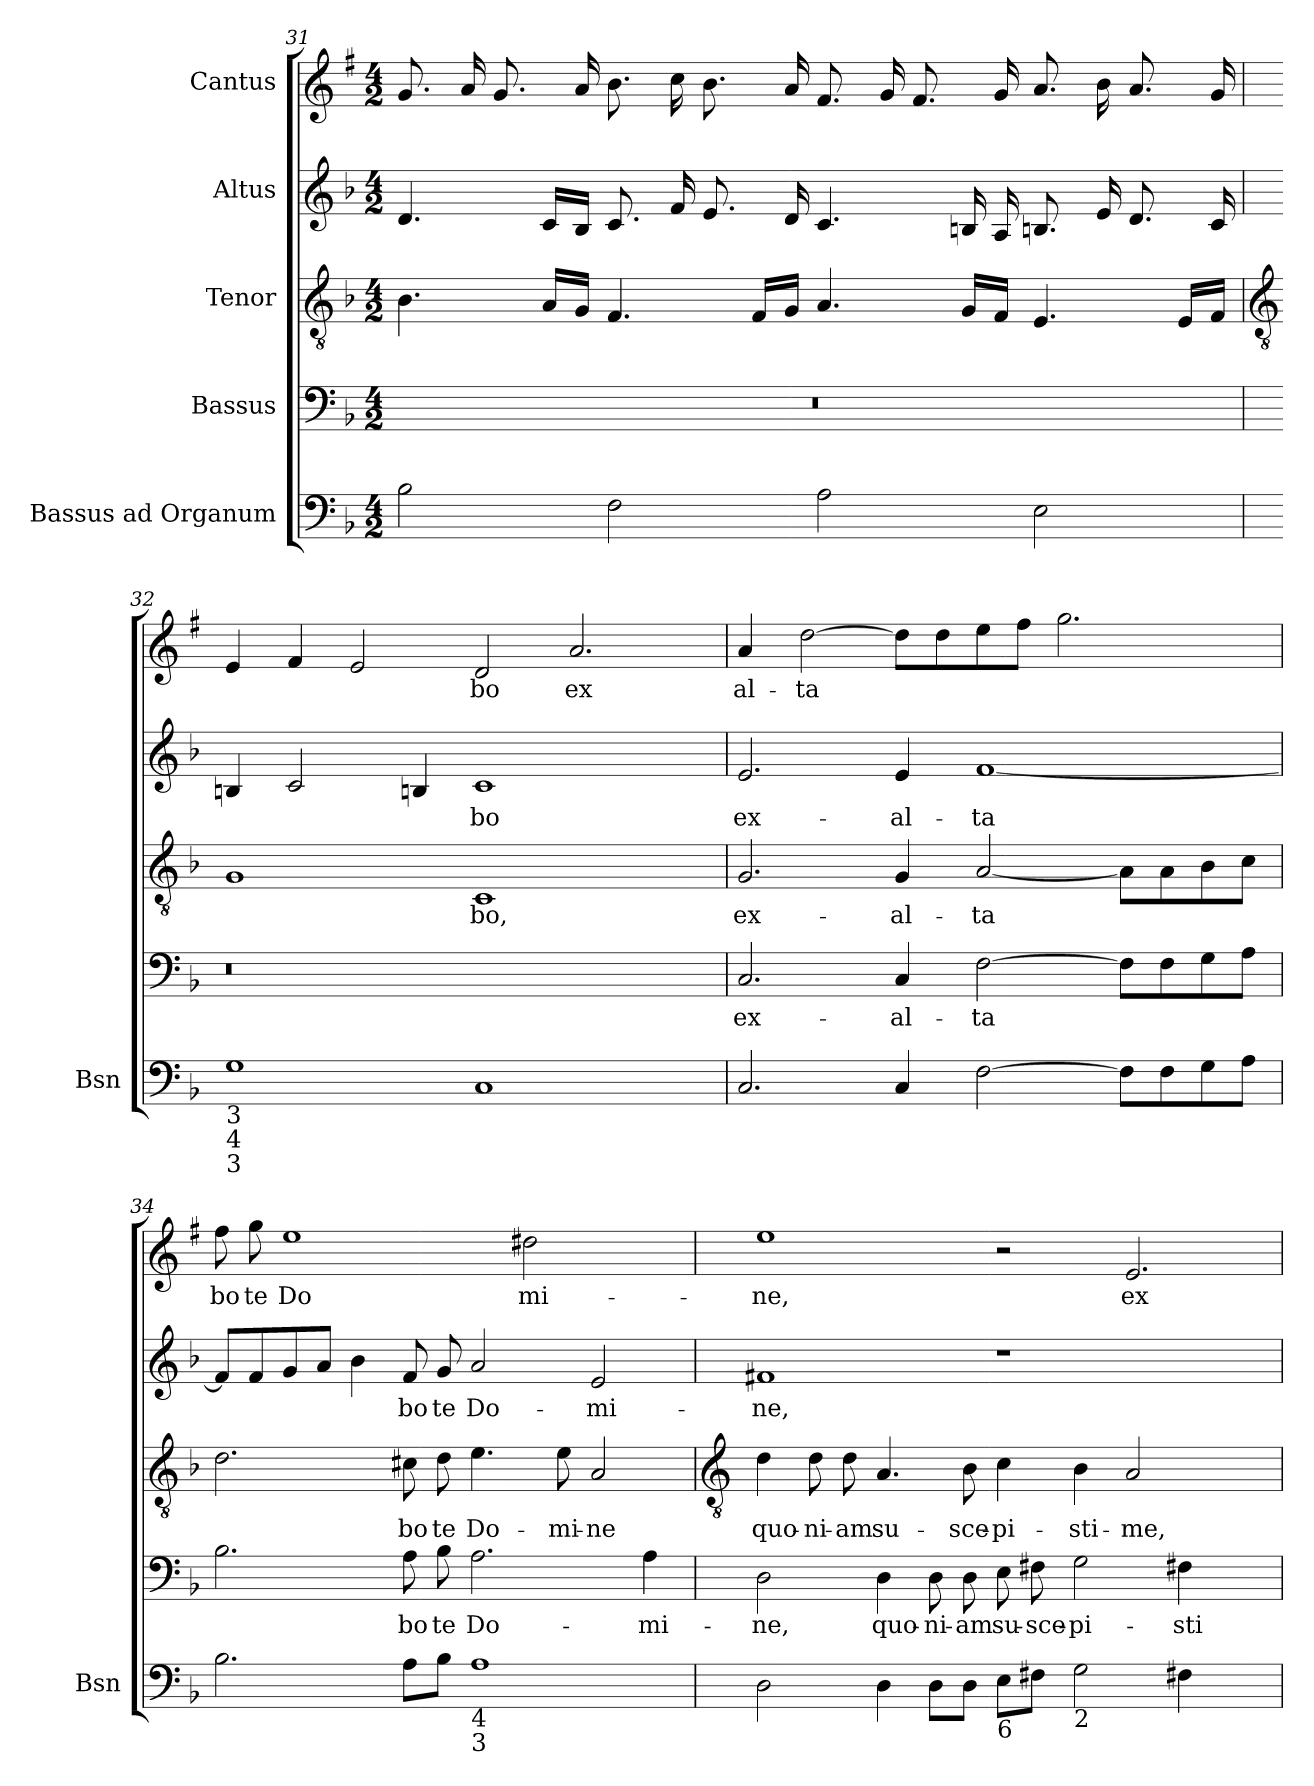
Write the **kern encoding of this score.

**kern	**kern	**text	**kern	**text	**kern	**text	**kern	**text
*part5	*part4	*part4	*part3	*part3	*part2	*part2	*part1	*part1
*staff5	*staff4	*staff4	*staff3	*staff3	*staff2	*staff2	*staff1	*staff1
*I"Bassus ad Organum	*I"Bassus	*	*I"Tenor	*	*I"Altus	*	*I"Cantus	*
*I'Bsn	*	*	*	*	*	*	*	*
*clefF4	*clefF4	*	*clefGv2	*	*clefG2	*	*clefG2	*
*	*	*	*	*	*	*	*ITrd1c2	*
*k[b-]	*k[b-]	*	*k[b-]	*	*k[b-]	*	*k[b-]	*
*F:	*F:	*	*F:	*	*F:	*	*F:	*
*M4/2	*M4/2	*	*M4/2	*	*M4/2	*	*M4/2	*
=31	=31	=31	=31	=31	=31	=31	=31	=31
2B-	0r	.	4.B-	.	4.d	.	8.fL	.
.	.	.	.	.	.	.	16gL	.
.	.	.	.	.	.	.	8.f	.
.	.	.	16ALL	.	16cLL	.	.	.
.	.	.	16GJJ	.	16B-JJ	.	16gJ	.
2F	.	.	4.F	.	8.cL	.	8.aL	.
.	.	.	.	.	16fL	.	16b-L	.
.	.	.	.	.	8.e	.	8.a	.
.	.	.	16FLL	.	.	.	.	.
.	.	.	16GJJ	.	16dJ	.	16gJ	.
2A	.	.	4.A	.	4.c	.	8.eL	.
.	.	.	.	.	.	.	16fL	.
.	.	.	.	.	.	.	8.e	.
.	.	.	16GLL	.	16BnLL	.	.	.
.	.	.	16FJJ	.	16AJJ	.	16fJ	.
2E	.	.	4.E	.	8.BnL	.	8.gL	.
.	.	.	.	.	16eL	.	16aL	.
.	.	.	.	.	8.d	.	8.g	.
.	.	.	16ELL	.	.	.	.	.
.	.	.	16FJJ	.	16cJ	.	16fJ	.
!!LO:LB:g=z
=32	=32	=32	=32	=32	=32	=32	=32	=32
*	*	*	*clefGv2	*	*	*	*	*
!LO:TX:b:t=3	!	!	!	!	!	!	!	!
!LO:TX:b:t=4	!	!	!	!	!	!	!	!
!LO:TX:b:t=3	!	!	!	!	!	!	!	!
1G	0r	.	1G	.	4Bn	.	4d	.
.	.	.	.	.	2c	.	4e	.
.	.	.	.	.	.	.	2d	.
.	.	.	.	.	4Bn	.	.	.
!	!	!	!	!LO:LY:b	!	!LO:LY:b	!	!LO:LY:b
1C	.	.	1C	bo,	1c	bo	2c	bo
!	!	!	!	!	!	!	!	!LO:LY:b
.	.	.	.	.	.	.	2.g	ex
4ryy	4ryy	.	4ryy	.	4ryy	.	.	.
=33	=33	=33	=33	=33	=33	=33	=33	=33
!	!	!LO:LY:b	!	!LO:LY:b	!	!LO:LY:b	!	!LO:LY:b
2.C	2.C	ex-	2.G	ex-	2.e	ex-	4g	al-
!	!	!	!	!	!	!	!	!LO:LY:b
.	.	.	.	.	.	.	[2cc	-ta
!	!	!LO:LY:b	!	!LO:LY:b	!	!LO:LY:b	!	!
4C	4C	-al-	4G	-al-	4e	-al-	8ccL]	.
.	.	.	.	.	.	.	8cc	.
!	!	!LO:LY:b	!	!LO:LY:b	!	!LO:LY:b	!	!
[2F	[2F	-ta	[2A	-ta	[1f	-ta	8dd	.
.	.	.	.	.	.	.	8eeJ	.
.	.	.	.	.	.	.	2.ff	.
8FL]	8FL]	.	8AL]	.	.	.	.	.
8F	8F	.	8A	.	.	.	.	.
8G	8G	.	8B-	.	.	.	.	.
8AJ	8AJ	.	8cJ	.	.	.	.	.
=34	=34	=34	=34	=34	=34	=34	=34	=34
!	!	!	!	!	!	!	!	!LO:LY:b
2.B-	2.B-	.	2.d	.	8fL]	.	8ee	bo
!	!	!	!	!	!	!	!	!LO:LY:b
.	.	.	.	.	8f	.	8ff	te
!	!	!	!	!	!	!	!	!LO:LY:b
.	.	.	.	.	8g	.	1dd	Do
.	.	.	.	.	8aJ	.	.	.
.	.	.	.	.	4b-	.	.	.
!	!	!LO:LY:b	!	!LO:LY:b	!	!LO:LY:b	!	!
8AL	8A	bo	8c#X	bo	8f	bo	.	.
!	!	!LO:LY:b	!	!LO:LY:b	!	!LO:LY:b	!	!
8B-J	8B-	te	8d	te	8g	te	.	.
!LO:TX:b:t=4	!	!	!	!	!	!	!	!
!LO:TX:b:t=3	!	!	!	!	!	!	!	!
!	!	!LO:LY:b	!	!LO:LY:b	!	!LO:LY:b	!	!
1A	2.A	Do-	4.e	Do-	2a	Do-	.	.
!	!	!	!	!	!	!	!	!LO:LY:b
.	.	.	.	.	.	.	2cc#X	mi-
!	!	!	!	!LO:LY:b	!	!	!	!
.	.	.	8e	-mi-	.	.	.	.
!	!	!	!	!LO:LY:b	!	!LO:LY:b	!	!
.	.	.	2A	-ne	2e	-mi-	.	.
!	!	!LO:LY:b	!	!	!	!	!	!
.	4A	-mi-	.	.	.	.	4ryy	.
!!LO:LB:g=z
=35	=35	=35	=35	=35	=35	=35	=35	=35
*	*	*	*clefGv2	*	*	*	*	*
!	!	!LO:LY:b	!	!LO:LY:b	!	!LO:LY:b	!	!LO:LY:b
2D	2D	-ne,	4d	quo-	1f#X	-ne,	1dd	-ne,
!	!	!	!	!LO:LY:b	!	!	!	!
.	.	.	8d	-ni-	.	.	.	.
!	!	!	!	!LO:LY:b	!	!	!	!
.	.	.	8d	-am	.	.	.	.
!	!	!LO:LY:b	!	!LO:LY:b	!	!	!	!
4D	4D	quo-	4.A	su-	.	.	.	.
!	!	!LO:LY:b	!	!	!	!	!	!
8DL	8D	-ni-	.	.	.	.	.	.
!	!	!LO:LY:b	!	!LO:LY:b	!	!	!	!
8DJ	8D	-am	8B-	-sce-	.	.	.	.
!LO:TX:b:t=6	!	!	!	!	!	!	!	!
!	!	!LO:LY:b	!	!LO:LY:b	!	!	!	!
8EL	8E	su-	4c	-pi-	1r	.	2r	.
!	!	!LO:LY:b	!	!	!	!	!	!
8F#XJ	8F#X	-sce-	.	.	.	.	.	.
!LO:TX:b:t=2	!	!	!	!	!	!	!	!
!	!	!LO:LY:b	!	!LO:LY:b	!	!	!	!
2G	2G	-pi-	4B-	-sti-	.	.	.	.
!	!	!	!	!LO:LY:b	!	!	!	!LO:LY:b
.	.	.	2A	-me,	.	.	2.d	ex-
!	!	!LO:LY:b	!	!	!	!	!	!
4F#X	4F#X	-sti	.	.	.	.	.	.
4ryy	4ryy	.	4ryy	.	4ryy	.	.	.
=	=	=	=	=	=	=	=	=
*-	*-	*-	*-	*-	*-	*-	*-	*-
